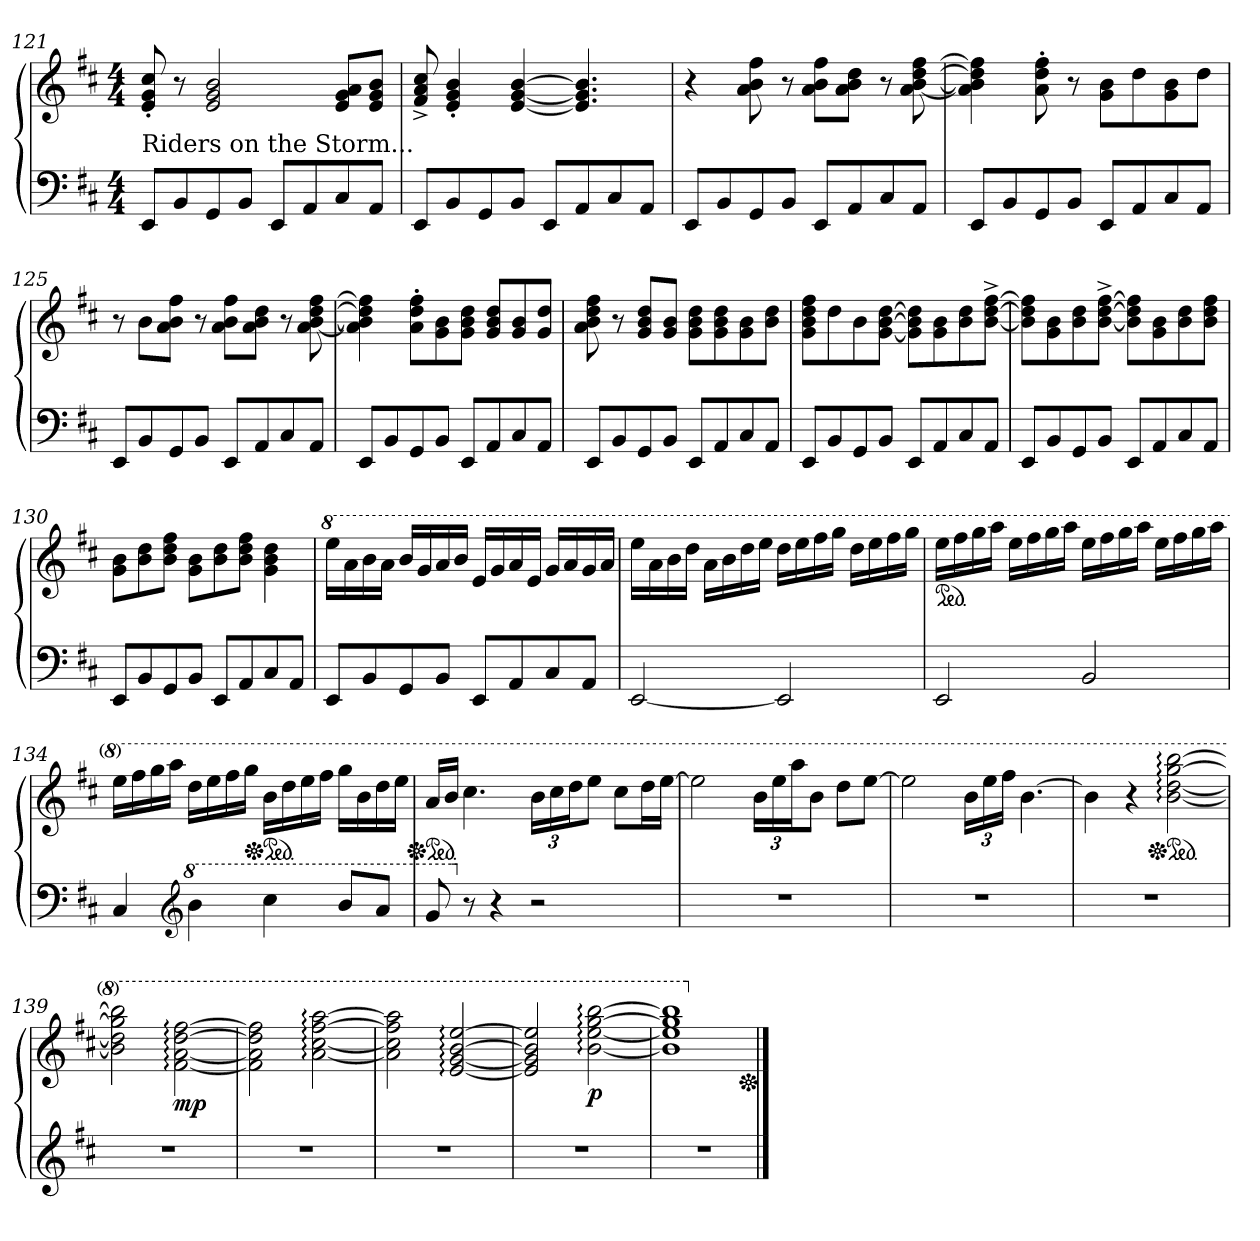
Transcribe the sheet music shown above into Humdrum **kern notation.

**kern	**kern	**dynam
*part1	*part1	*part1
*staff2	*staff1	*staff1/2
*clefF4	*clefG2	*
*k[f#c#]	*k[f#c#]	*
*M4/4	*M4/4	*
=121	=121	=121
!LO:TX:a:t=Riders on the Storm...	!	!
8EE/L	8e/' 8g/' 8cc#/'	.
8BB/	8r	.
8GG/	2e/ 2g/ 2b/	.
8BB/J	.	.
8EE/L	.	.
8AA/	.	.
8C#/	8e/ 8g/ 8a/L	.
8AA/J	8e/ 8g/ 8b/J	.
!!LO:LB:g=z
=122	=122	=122
8EE/L	8f#/^ 8a/^ 8cc#/^	.
8BB/	4e/' 4g/' 4b/'	.
8GG/	.	.
8BB/J	[4e/ [4g/ [4b/	.
8EE/L	.	.
8AA/	4.e/] 4.g/] 4.b/]	.
8C#/	.	.
8AA/J	.	.
=123	=123	=123
8EE/L	4r	.
8BB/	.	.
8GG/	8a\ 8b\ 8ff#\	.
8BB/J	8r	.
8EE/L	8a\ 8b\ 8ff#\L	.
8AA/	8a\ 8b\ 8dd\J	.
8C#/	8r	.
8AA/J	[8a\ [8b\ [8dd\ [8ff#\	.
=124	=124	=124
8EE/L	4a\] 4b\] 4dd\] 4ff#\]	.
8BB/	.	.
8GG/	8a\' 8dd\' 8ff#\'	.
8BB/J	8r	.
8EE/L	8g\ 8b\L	.
8AA/	8dd\	.
8C#/	8g\ 8b\	.
8AA/J	8dd\J	.
=125	=125	=125
8EE/L	8r	.
8BB/	8b\L	.
8GG/	8a\ 8b\ 8ff#\J	.
8BB/J	8r	.
8EE/L	8a\ 8b\ 8ff#\L	.
8AA/	8a\ 8b\ 8dd\J	.
8C#/	8r	.
8AA/J	[8a\ [8b\ [8dd\ [8ff#\	.
=126	=126	=126
8EE/L	4a\] 4b\] 4dd\] 4ff#\]	.
8BB/	.	.
8GG/	8a\' 8dd\' 8ff#\'L	.
8BB/J	8g\ 8b\	.
8EE/L	8g\ 8b\ 8dd\J	.
8AA/	8g/ 8b/ 8dd/L	.
8C#/	8g/ 8b/	.
8AA/J	8g/ 8dd/J	.
!!LO:LB:g=z
=127	=127	=127
8EE/L	8a\ 8b\ 8dd\ 8ff#\	.
8BB/	8r	.
8GG/	8g/ 8b/ 8dd/L	.
8BB/J	8g/ 8b/J	.
8EE/L	8g\ 8b\ 8dd\L	.
8AA/	8g\ 8b\ 8dd\	.
8C#/	8g\ 8b\	.
8AA/J	8b\ 8dd\J	.
=128	=128	=128
8EE/L	8g\ 8b\ 8dd\ 8ff#\L	.
8BB/	8dd\	.
8GG/	8b\	.
8BB/J	[8g\ [8b\ [8dd\J	.
8EE/L	8g\] 8b\] 8dd\]L	.
8AA/	8g\ 8b\	.
8C#/	8b\ 8dd\	.
8AA/J	[8b\^ [8dd\^ [8ff#\^J	.
=129	=129	=129
8EE/L	8b\] 8dd\] 8ff#\]L	.
8BB/	8g\ 8b\	.
8GG/	8b\ 8dd\	.
8BB/J	[8b\^ [8dd\^ [8ff#\^J	.
8EE/L	8b\] 8dd\] 8ff#\]L	.
8AA/	8g\ 8b\	.
8C#/	8b\ 8dd\	.
8AA/J	8b\ 8dd\ 8ff#\J	.
=130	=130	=130
8EE/L	8g\ 8b\L	.
8BB/	8b\ 8dd\	.
8GG/	8b\ 8dd\ 8ff#\J	.
8BB/J	8g\ 8b\L	.
8EE/L	8b\ 8dd\	.
8AA/	8b\ 8dd\ 8ff#\J	.
8C#/	4g\ 4b\ 4dd\	.
8AA/J	.	.
!!LO:LB:g=z
=131	=131	=131
*	*8va	*
8EE/L	16eee\LL	.
.	16aa\	.
8BB/	16bb\	.
.	16aa\JJ	.
8GG/	16bb/LL	.
.	16gg/	.
8BB/J	16aa/	.
.	16bb/JJ	.
8EE/L	16ee/LL	.
.	16gg/	.
8AA/	16aa/	.
.	16ee/JJ	.
8C#/	16gg/LL	.
.	16aa/	.
8AA/J	16gg/	.
.	16aa/JJ	.
=132	=132	=132
[2EE/	16eee\LL	.
.	16aa\	.
.	16bb\	.
.	16ddd\JJ	.
.	16aa\LL	.
.	16bb\	.
.	16ddd\	.
.	16eee\JJ	.
2EE/]	16ddd\LL	.
.	16eee\	.
.	16fff#\	.
.	16ggg\JJ	.
.	16ddd\LL	.
.	16eee\	.
.	16fff#\	.
.	16ggg\JJ	.
=133	=133	=133
*	*ped	*
2EE/	16eee\LL	.
.	16fff#\	.
.	16ggg\	.
.	16aaa\JJ	.
.	16eee\LL	.
.	16fff#\	.
.	16ggg\	.
.	16aaa\JJ	.
2BB/	16eee\LL	.
.	16fff#\	.
.	16ggg\	.
.	16aaa\JJ	.
.	16eee\LL	.
.	16fff#\	.
.	16ggg\	.
.	16aaa\JJ	.
!!LO:LB:g=z
=134	=134	=134
4C#/	16eee\LL	.
.	16fff#\	.
.	16ggg\	.
.	16aaa\JJ	.
*clefG2	*	*
*8va	*	*
4bb\	16ddd\LL	.
.	16eee\	.
.	16fff#\	.
.	16ggg\JJ	.
*	*Xped	*
*	*ped	*
4ccc#\	16bb\LL	.
.	16ddd\	.
.	16eee\	.
.	16fff#\JJ	.
8bb/L	16ggg\LL	.
.	16bb\	.
8aa/J	16ddd\	.
.	16eee\JJ	.
=135	=135	=135
*	*Xped	*
*	*ped	*
8gg/	16aa/LL	.
.	16bb/JJ	.
*X8va	*	*
8r	4.ccc#\	.
4r	.	.
*	*Xbrackettup	*
2r	24bb\LL	.
.	24ccc#\	.
.	24ddd\J	.
.	8eee\J	.
.	8ccc#\L	.
.	16ddd\L	.
.	[16eee\JJ	.
=136	=136	=136
1r	2eee\]	.
.	24bb\LL	.
.	24eee\	.
.	24aaa\J	.
.	8bb\J	.
.	8ddd\L	.
.	[8eee\J	.
=137	=137	=137
1r	2eee\]	.
.	24bb\LL	.
.	24eee\	.
.	24fff#\JJ	.
.	[4.bb\	.
=138	=138	=138
1r	4bb\]	.
.	4r	.
*	*Xped	*
*	*ped	*
.	[2bb\: [2ddd\: [2ggg\: [2bbb\:	.
!!LO:LB:g=z
=139	=139	=139
1r	2bb\] 2ddd\] 2ggg\] 2bbb\]	.
!	!	!LO:DY:b
.	[2ff#\: [2aa\: [2ddd\: [2fff#\:	mp
=140	=140	=140
1r	2ff#\] 2aa\] 2ddd\] 2fff#\]	.
.	[2aa\: [2ccc#\: [2fff#\: [2aaa\:	.
=141	=141	=141
1r	2aa\] 2ccc#\] 2fff#\] 2aaa\]	.
.	[2ee/: [2gg/: [2bb/: [2eee/:	.
=142	=142	=142
1r	2ee/] 2gg/] 2bb/] 2eee/]	.
!	!	!LO:DY:b
.	[2bb\: [2eee\: [2ggg\: [2bbb\:	p
=143	=143	=143
1r	1bb] 1eee] 1ggg] 1bbb]	.
*	*Xped	*
*	*X8va	*
==	==	==
*-	*-	*-
